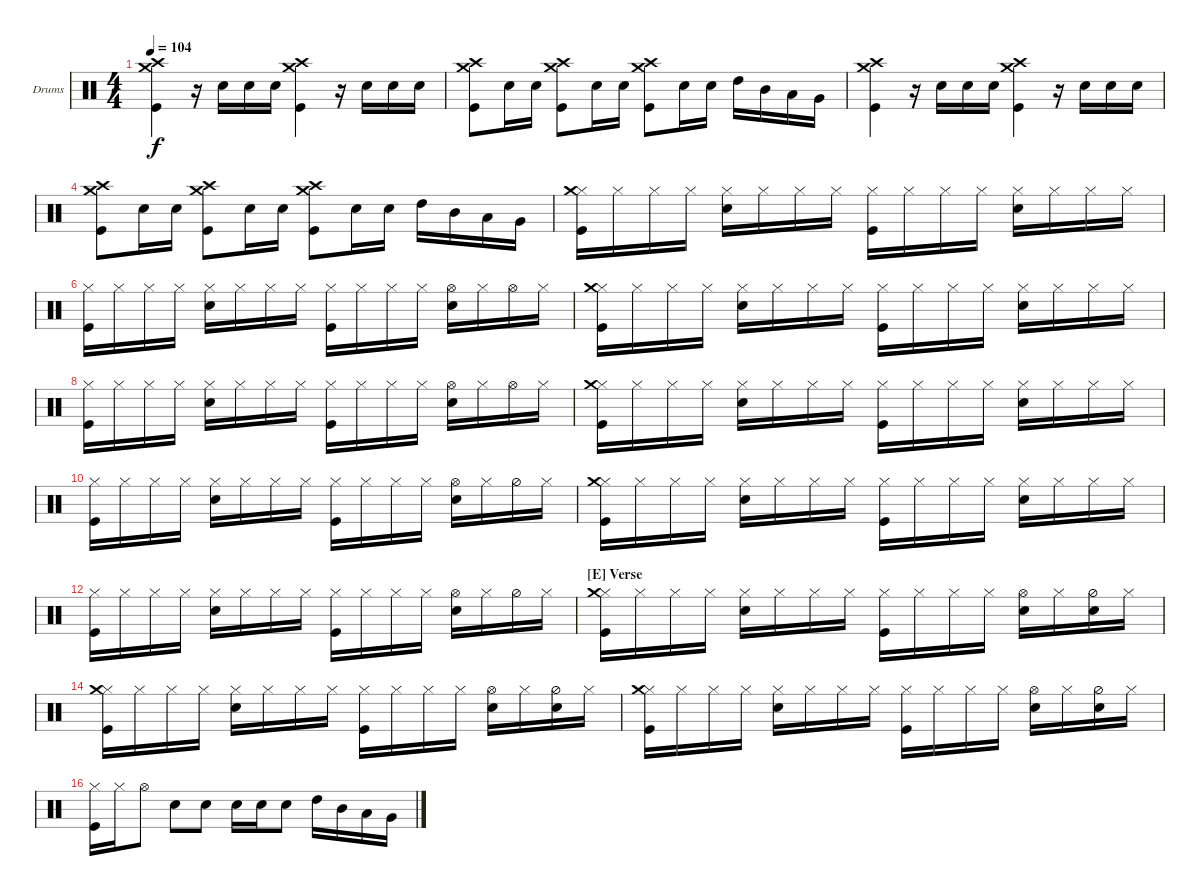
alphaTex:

\bracketExtendMode nobrackets
\firstSystemTrackNameOrientation horizontal
\otherSystemsTrackNameOrientation horizontal
\defaultBarNumberDisplay FirstOfSystem
\track ("Drums" "Drums") {instrument percussion}
\staff {score}
\articulation defaults
\ts (4 4)
\tempo 104
\clef neutral
\ks c
("Kick (hit)" "Crash medium (hit)" "Crash high (hit)").4{dy f} r.16 "Snare (hit) 2".16 "Snare (hit) 2".16 "Snare (hit) 2".16 ("Kick (hit)" "Crash medium (hit)" "Crash high (hit)").4 r.16 "Snare (hit) 2".16 "Snare (hit) 2".16 "Snare (hit) 2".16 |
("Kick (hit)" "Crash medium (hit)" "Crash high (hit)").8 "Snare (hit) 2".16 "Snare (hit) 2".16 ("Kick (hit)" "Crash medium (hit)" "Crash high (hit)").8 "Snare (hit) 2".16 "Snare (hit) 2".16 ("Kick (hit)" "Crash medium (hit)" "Crash high (hit)").8 "Snare (hit) 2".16 "Snare (hit) 2".16 "High Tom (hit)".16 "Mid Tom (hit)".16 "Low Tom (hit)".16 "Very Low Tom (hit)".16 |
("Kick (hit)" "Crash medium (hit)" "Crash high (hit)").4 r.16 "Snare (hit) 2".16 "Snare (hit) 2".16 "Snare (hit) 2".16 ("Kick (hit)" "Crash medium (hit)" "Crash high (hit)").4 r.16 "Snare (hit) 2".16 "Snare (hit) 2".16 "Snare (hit) 2".16 |
("Kick (hit)" "Crash medium (hit)" "Crash high (hit)").8 "Snare (hit) 2".16 "Snare (hit) 2".16 ("Kick (hit)" "Crash medium (hit)" "Crash high (hit)").8 "Snare (hit) 2".16 "Snare (hit) 2".16 ("Kick (hit)" "Crash medium (hit)" "Crash high (hit)").8 "Snare (hit) 2".16 "Snare (hit) 2".16 "High Tom (hit)".16 "Mid Tom (hit)".16 "Low Tom (hit)".16 "Very Low Tom (hit)".16 |
("Kick (hit)" "Hi-Hat (closed)" "Crash medium (hit)").16 "Hi-Hat (closed)".16 "Hi-Hat (closed)".16 "Hi-Hat (closed)".16 ("Snare (hit) 2" "Hi-Hat (closed)").16 "Hi-Hat (closed)".16 "Hi-Hat (closed)".16 "Hi-Hat (closed)".16 ("Kick (hit)" "Hi-Hat (closed)").16 "Hi-Hat (closed)".16 "Hi-Hat (closed)".16 "Hi-Hat (closed)".16 ("Snare (hit) 2" "Hi-Hat (closed)").16 "Hi-Hat (closed)".16 "Hi-Hat (closed)".16 "Hi-Hat (closed)".16 |
("Kick (hit)" "Hi-Hat (closed)").16 "Hi-Hat (closed)".16 "Hi-Hat (closed)".16 "Hi-Hat (closed)".16 ("Snare (hit) 2" "Hi-Hat (closed)").16 "Hi-Hat (closed)".16 "Hi-Hat (closed)".16 "Hi-Hat (closed)".16 ("Kick (hit)" "Hi-Hat (closed)").16 "Hi-Hat (closed)".16 "Hi-Hat (closed)".16 "Hi-Hat (closed)".16 ("Snare (hit) 2" "Hi-Hat (open)").16 "Hi-Hat (closed)".16 "Hi-Hat (open)".16 "Hi-Hat (closed)".16 |
("Kick (hit)" "Hi-Hat (closed)" "Crash medium (hit)").16 "Hi-Hat (closed)".16 "Hi-Hat (closed)".16 "Hi-Hat (closed)".16 ("Snare (hit) 2" "Hi-Hat (closed)").16 "Hi-Hat (closed)".16 "Hi-Hat (closed)".16 "Hi-Hat (closed)".16 ("Kick (hit)" "Hi-Hat (closed)").16 "Hi-Hat (closed)".16 "Hi-Hat (closed)".16 "Hi-Hat (closed)".16 ("Snare (hit) 2" "Hi-Hat (closed)").16 "Hi-Hat (closed)".16 "Hi-Hat (closed)".16 "Hi-Hat (closed)".16 |
("Kick (hit)" "Hi-Hat (closed)").16 "Hi-Hat (closed)".16 "Hi-Hat (closed)".16 "Hi-Hat (closed)".16 ("Snare (hit) 2" "Hi-Hat (closed)").16 "Hi-Hat (closed)".16 "Hi-Hat (closed)".16 "Hi-Hat (closed)".16 ("Kick (hit)" "Hi-Hat (closed)").16 "Hi-Hat (closed)".16 "Hi-Hat (closed)".16 "Hi-Hat (closed)".16 ("Snare (hit) 2" "Hi-Hat (open)").16 "Hi-Hat (closed)".16 "Hi-Hat (open)".16 "Hi-Hat (closed)".16 |
("Kick (hit)" "Hi-Hat (closed)" "Crash medium (hit)").16 "Hi-Hat (closed)".16 "Hi-Hat (closed)".16 "Hi-Hat (closed)".16 ("Snare (hit) 2" "Hi-Hat (closed)").16 "Hi-Hat (closed)".16 "Hi-Hat (closed)".16 "Hi-Hat (closed)".16 ("Kick (hit)" "Hi-Hat (closed)").16 "Hi-Hat (closed)".16 "Hi-Hat (closed)".16 "Hi-Hat (closed)".16 ("Snare (hit) 2" "Hi-Hat (closed)").16 "Hi-Hat (closed)".16 "Hi-Hat (closed)".16 "Hi-Hat (closed)".16 |
("Kick (hit)" "Hi-Hat (closed)").16 "Hi-Hat (closed)".16 "Hi-Hat (closed)".16 "Hi-Hat (closed)".16 ("Snare (hit) 2" "Hi-Hat (closed)").16 "Hi-Hat (closed)".16 "Hi-Hat (closed)".16 "Hi-Hat (closed)".16 ("Kick (hit)" "Hi-Hat (closed)").16 "Hi-Hat (closed)".16 "Hi-Hat (closed)".16 "Hi-Hat (closed)".16 ("Snare (hit) 2" "Hi-Hat (open)").16 "Hi-Hat (closed)".16 "Hi-Hat (half)".16 "Hi-Hat (closed)".16 |
("Kick (hit)" "Hi-Hat (closed)" "Crash medium (hit)").16 "Hi-Hat (closed)".16 "Hi-Hat (closed)".16 "Hi-Hat (closed)".16 ("Snare (hit) 2" "Hi-Hat (closed)").16 "Hi-Hat (closed)".16 "Hi-Hat (closed)".16 "Hi-Hat (closed)".16 ("Kick (hit)" "Hi-Hat (closed)").16 "Hi-Hat (closed)".16 "Hi-Hat (closed)".16 "Hi-Hat (closed)".16 ("Snare (hit) 2" "Hi-Hat (closed)").16 "Hi-Hat (closed)".16 "Hi-Hat (closed)".16 "Hi-Hat (closed)".16 |
("Kick (hit)" "Hi-Hat (closed)").16 "Hi-Hat (closed)".16 "Hi-Hat (closed)".16 "Hi-Hat (closed)".16 ("Snare (hit) 2" "Hi-Hat (closed)").16 "Hi-Hat (closed)".16 "Hi-Hat (closed)".16 "Hi-Hat (closed)".16 ("Kick (hit)" "Hi-Hat (closed)").16 "Hi-Hat (closed)".16 "Hi-Hat (closed)".16 "Hi-Hat (closed)".16 ("Snare (hit) 2" "Hi-Hat (open)").16 "Hi-Hat (closed)".16 "Hi-Hat (half)".16 "Hi-Hat (closed)".16 |
\section ("E" "Verse")
("Kick (hit)" "Hi-Hat (closed)" "Crash medium (hit)").16 "Hi-Hat (closed)".16 "Hi-Hat (closed)".16 "Hi-Hat (closed)".16 ("Snare (hit) 2" "Hi-Hat (closed)").16 "Hi-Hat (closed)".16 "Hi-Hat (closed)".16 "Hi-Hat (closed)".16 ("Kick (hit)" "Hi-Hat (closed)").16 "Hi-Hat (closed)".16 "Hi-Hat (closed)".16 "Hi-Hat (closed)".16 ("Snare (hit) 2" "Hi-Hat (open)").16 "Hi-Hat (closed)".16 ("Snare (hit) 2" "Hi-Hat (half)").16 "Hi-Hat (closed)".16 |
("Kick (hit)" "Hi-Hat (closed)" "Crash medium (hit)").16 "Hi-Hat (closed)".16 "Hi-Hat (closed)".16 "Hi-Hat (closed)".16 ("Snare (hit) 2" "Hi-Hat (closed)").16 "Hi-Hat (closed)".16 "Hi-Hat (closed)".16 "Hi-Hat (closed)".16 ("Kick (hit)" "Hi-Hat (closed)").16 "Hi-Hat (closed)".16 "Hi-Hat (closed)".16 "Hi-Hat (closed)".16 ("Snare (hit) 2" "Hi-Hat (open)").16 "Hi-Hat (closed)".16 ("Snare (hit) 2" "Hi-Hat (half)").16 "Hi-Hat (closed)".16 |
("Kick (hit)" "Hi-Hat (closed)" "Crash medium (hit)").16 "Hi-Hat (closed)".16 "Hi-Hat (closed)".16 "Hi-Hat (closed)".16 ("Snare (hit) 2" "Hi-Hat (closed)").16 "Hi-Hat (closed)".16 "Hi-Hat (closed)".16 "Hi-Hat (closed)".16 ("Kick (hit)" "Hi-Hat (closed)").16 "Hi-Hat (closed)".16 "Hi-Hat (closed)".16 "Hi-Hat (closed)".16 ("Snare (hit) 2" "Hi-Hat (open)").16 "Hi-Hat (closed)".16 ("Snare (hit) 2" "Hi-Hat (half)").16 "Hi-Hat (closed)".16 |
("Kick (hit)" "Hi-Hat (closed)").16 "Hi-Hat (closed)".16 "Hi-Hat (open)".8 "Snare (hit) 2".8 "Snare (hit) 2".8 "Snare (hit) 2".16 "Snare (hit) 2".16 "Snare (hit) 2".8 "High Tom (hit)".16 "Mid Tom (hit)".16 "Low Tom (hit)".16 "Very Low Tom (hit)".16
